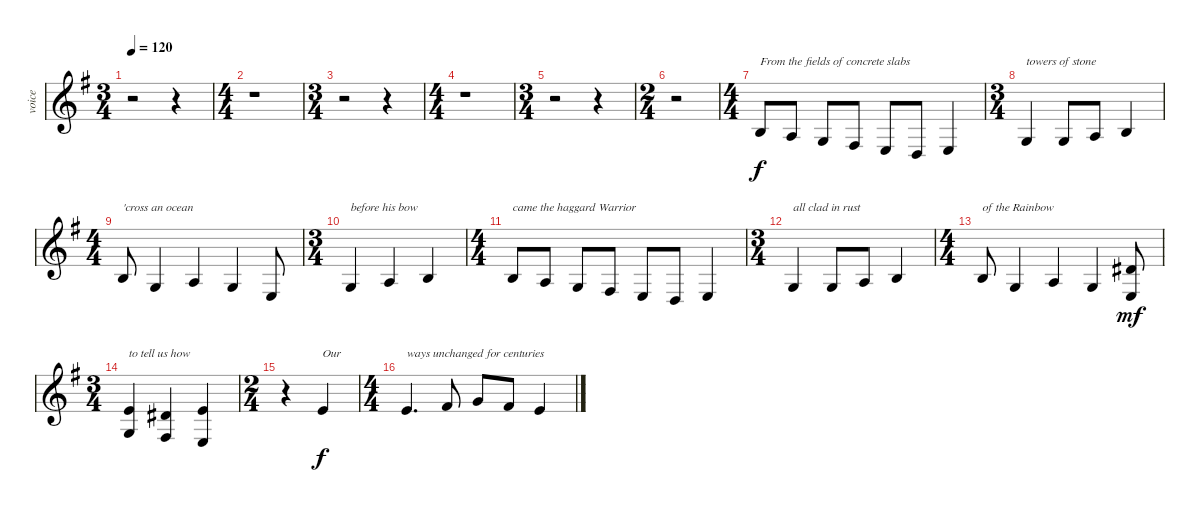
\track ("voice" "voice") {instrument flute}
\staff {score}
\tuning (E4 B3 G3 D3 A2 E2 B1) {hide}
\ts (3 4)
\tempo 120
\clef g2
\ks g
r.2{dy f} r.4 |
\ts (4 4)
r.1 |
\ts (3 4)
r.2 r.4 |
\ts (4 4)
r.1 |
\ts (3 4)
r.2 r.4 |
\ts (2 4)
r.2 |
\ts (4 4)
0.2.8{txt "From the fields of concrete slabs"} 2.3.8 0.3.8 4.4.8 2.4.8 0.4.8 2.4.4 |
\ts (3 4)
0.3.4{txt "towers of stone"} 0.3.8 2.3.8 0.2.4 |
\ts (4 4)
0.2.8{txt "'cross an ocean"} 0.3.4 2.3.4 0.3.4 2.4.8 |
\ts (3 4)
0.3.4{txt "before his bow"} 2.3.4 0.2.4 |
\ts (4 4)
0.2.8{txt "came the haggard Warrior"} 2.3.8 0.3.8 4.4.8 2.4.8 0.4.8 2.4.4 |
\ts (3 4)
0.3.4{txt "all clad in rust"} 0.3.8 2.3.8 0.2.4 |
\ts (4 4)
0.2.8{txt "of the Rainbow"} 0.3.4 2.3.4 0.3.4 (4.2 2.4).8{dy mf} |
\ts (3 4)
(5.2 0.3).4{txt "to tell us how"} (4.2 4.4).4 (5.2 2.4).4 |
\ts (2 4)
r.4 5.2.4{txt "Our" dy f} |
\ts (4 4)
5.2.4{d txt "ways unchanged for centuries"} 7.2.8 8.2.8 7.2.8 5.2.4
